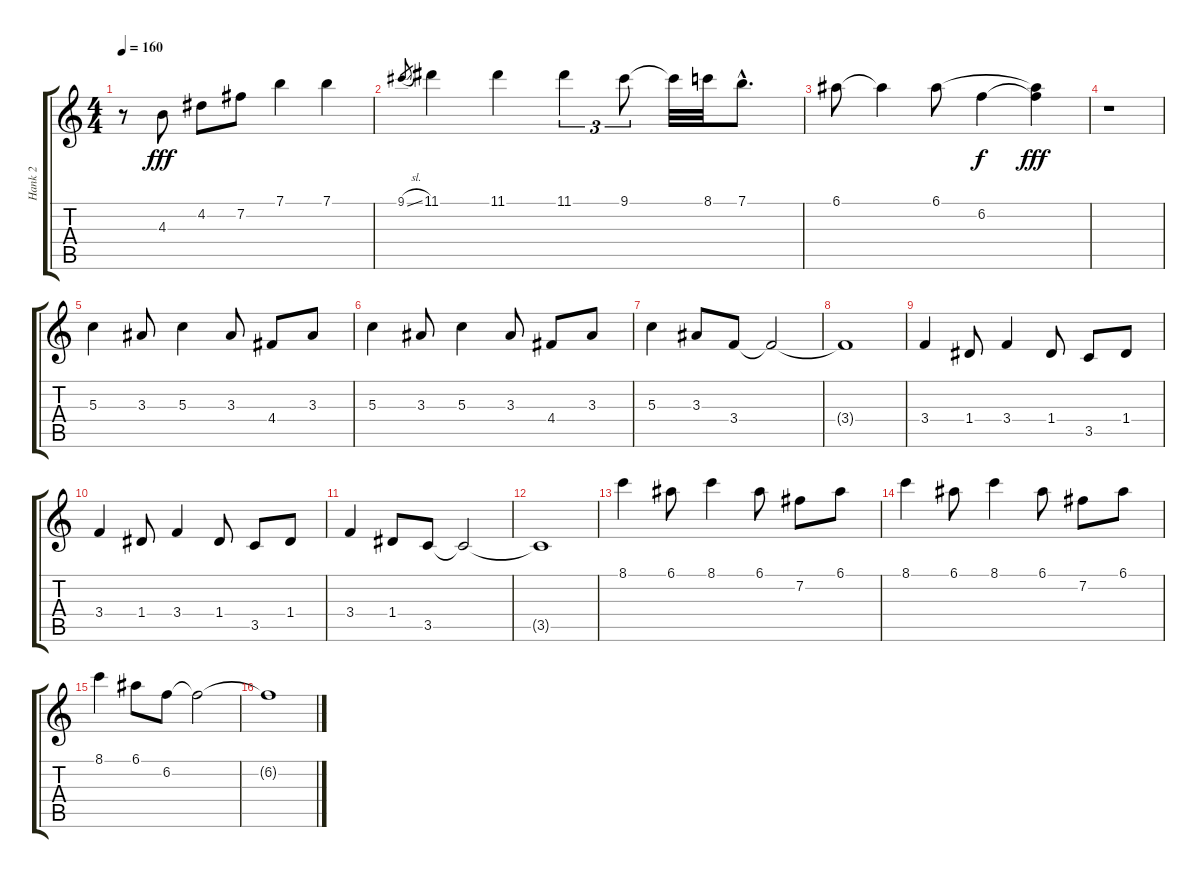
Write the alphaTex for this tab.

\track ("Hank 2" "Hank 2") {instrument electricguitarjazz}
\staff {score tabs}
\tuning (E4 B3 G3 D3 A2 E2) {hide}
\ts (4 4)
\tempo 160
\clef g2
\ks c
r.8{dy fff} 4.3.8 4.2.8 7.2.8 7.1.4 7.1.4 |
9.1{sl}.8{gr} 11.1.4 11.1.4 11.1.4{tu (3 2)} 9.1.8{tu (3 2)} 9.1{t}.32 8.1.32 7.1{hac}.8{d} |
6.1.8 6.1{t}.4 6.1.8 6.2.4{dy f} (6.1{t} 6.2{t}).4{dy fff} |
r.1 |
5.3.4 3.3.8 5.3.4 3.3.8 4.4.8 3.3.8 |
5.3.4 3.3.8 5.3.4 3.3.8 4.4.8 3.3.8 |
5.3.4 3.3.8 3.4.8 3.4{t}.2 |
3.4{t}.1 |
3.4.4 1.4.8 3.4.4 1.4.8 3.5.8 1.4.8 |
3.4.4 1.4.8 3.4.4 1.4.8 3.5.8 1.4.8 |
3.4.4 1.4.8 3.5.8 3.5{t}.2 |
3.5{t}.1 |
8.1.4 6.1.8 8.1.4 6.1.8 7.2.8 6.1.8 |
8.1.4 6.1.8 8.1.4 6.1.8 7.2.8 6.1.8 |
8.1.4 6.1.8 6.2.8 6.2{t}.2 |
6.2{t}.1
